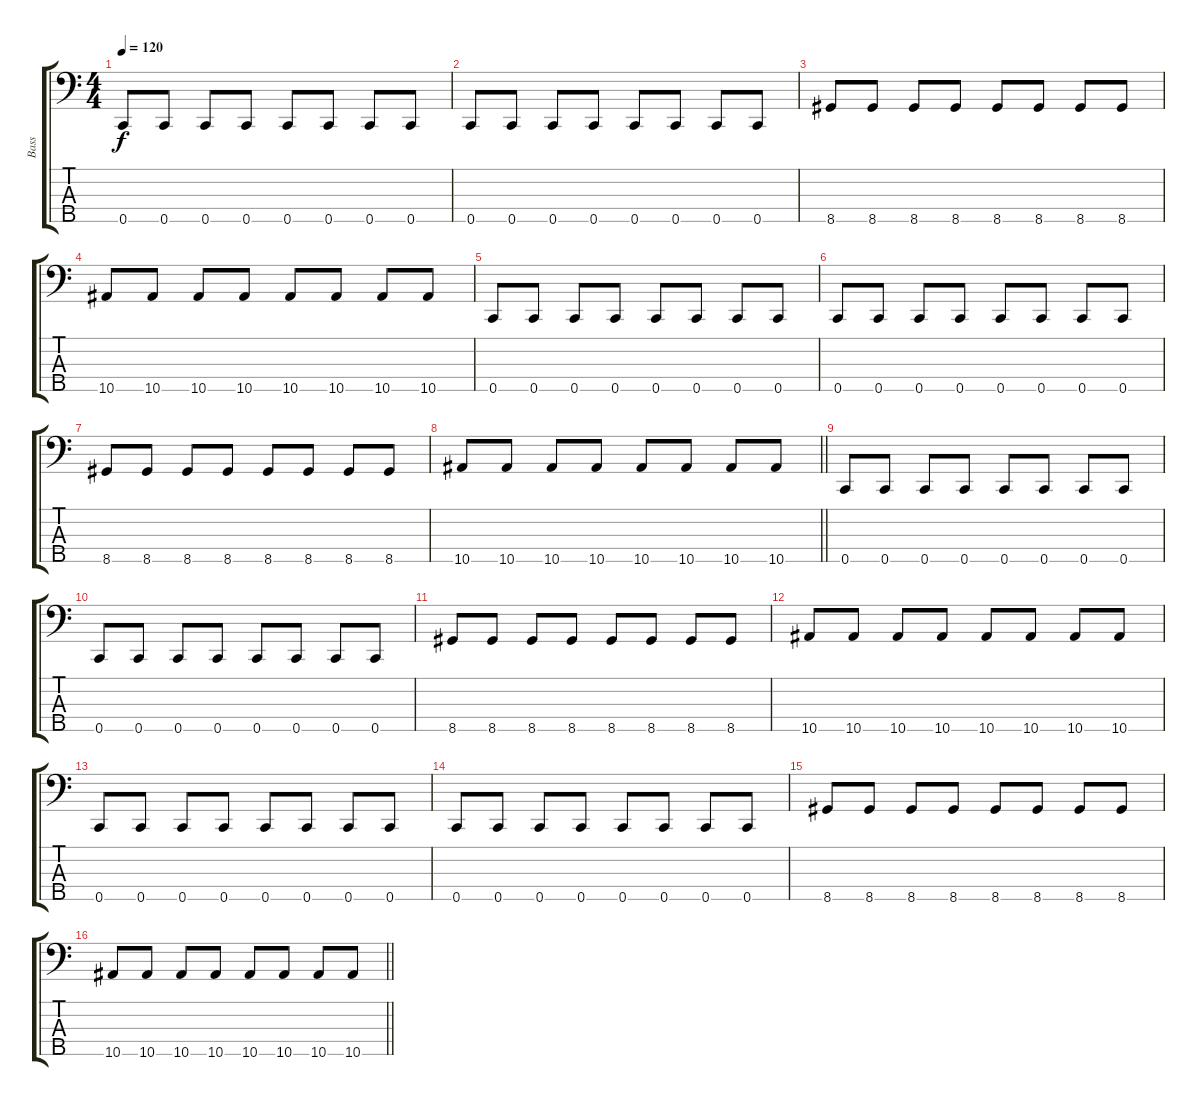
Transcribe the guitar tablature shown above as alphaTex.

\track ("Bass" "Bass") {instrument electricbasspick}
\staff {score tabs}
\tuning (Ab2 Eb2 Bb1 F1 C1) {hide}
\ts (4 4)
\section ("" " ")
\tempo 120
\clef f4
\ks c
0.5.8{dy f} 0.5.8 0.5.8 0.5.8 0.5.8 0.5.8 0.5.8 0.5.8 |
0.5.8 0.5.8 0.5.8 0.5.8 0.5.8 0.5.8 0.5.8 0.5.8 |
8.5.8 8.5.8 8.5.8 8.5.8 8.5.8 8.5.8 8.5.8 8.5.8 |
10.5.8 10.5.8 10.5.8 10.5.8 10.5.8 10.5.8 10.5.8 10.5.8 |
0.5.8 0.5.8 0.5.8 0.5.8 0.5.8 0.5.8 0.5.8 0.5.8 |
0.5.8 0.5.8 0.5.8 0.5.8 0.5.8 0.5.8 0.5.8 0.5.8 |
8.5.8 8.5.8 8.5.8 8.5.8 8.5.8 8.5.8 8.5.8 8.5.8 |
\barLineRight lightlight
10.5.8 10.5.8 10.5.8 10.5.8 10.5.8 10.5.8 10.5.8 10.5.8 |
\section ("" " ")
0.5.8 0.5.8 0.5.8 0.5.8 0.5.8 0.5.8 0.5.8 0.5.8 |
0.5.8 0.5.8 0.5.8 0.5.8 0.5.8 0.5.8 0.5.8 0.5.8 |
8.5.8 8.5.8 8.5.8 8.5.8 8.5.8 8.5.8 8.5.8 8.5.8 |
10.5.8 10.5.8 10.5.8 10.5.8 10.5.8 10.5.8 10.5.8 10.5.8 |
0.5.8 0.5.8 0.5.8 0.5.8 0.5.8 0.5.8 0.5.8 0.5.8 |
0.5.8 0.5.8 0.5.8 0.5.8 0.5.8 0.5.8 0.5.8 0.5.8 |
8.5.8 8.5.8 8.5.8 8.5.8 8.5.8 8.5.8 8.5.8 8.5.8 |
\barLineRight lightlight
10.5.8 10.5.8 10.5.8 10.5.8 10.5.8 10.5.8 10.5.8 10.5.8
